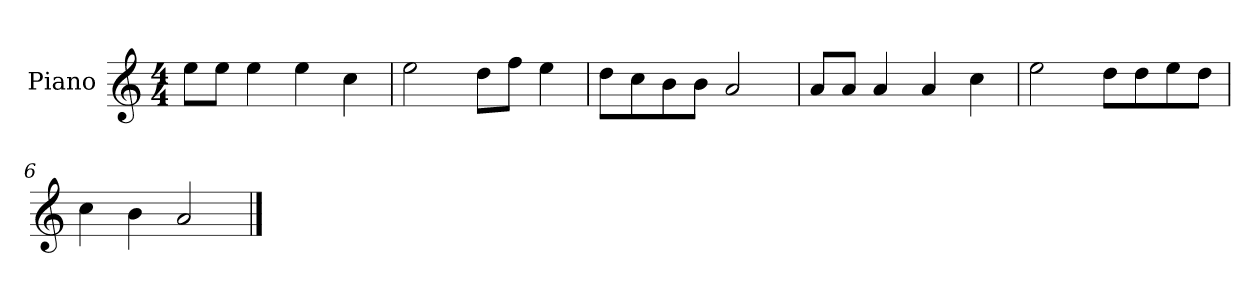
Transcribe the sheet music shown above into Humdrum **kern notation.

**kern
*part1
*staff1
*I"Piano
*I'P-no
*clefG2
*k[]
*M4/4
*MM90
=1
8ee\L
8ee\J
4ee\
4ee\
4cc\
=2
2ee\
8dd\L
8ff\J
4ee\
=3
8dd\L
8cc\
8b\
8b\J
2a/
=4
8a/L
8a/J
4a/
4a/
4cc\
=5
2ee\
8dd\L
8dd\
8ee\
8dd\J
=6
4cc\
4b\
2a/
==
*-
